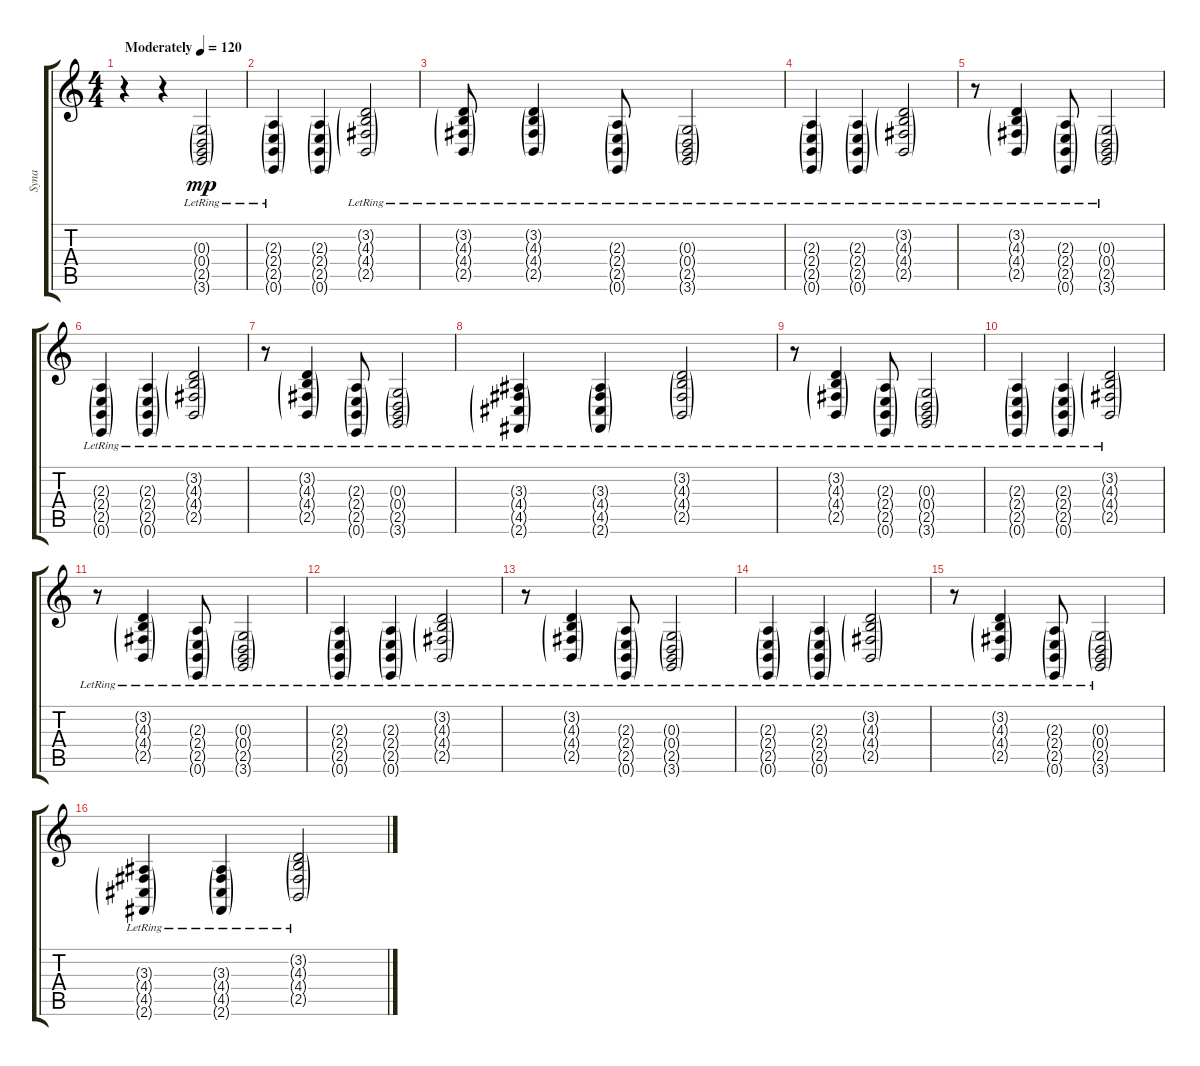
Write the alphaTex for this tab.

\track ("Syna" "Syna") {instrument synthstrings1}
\staff {score tabs}
\tuning (E4 B3 G3 D3 A2 E2) {hide}
\ts (4 4)
\tempo (120 "Moderately")
\clef g2
\ks c
r.4{dy mp instrument synthstrings1} r.4 (0.3{g lr} 0.4{g} 2.5{g} 3.6{g}).2 |
(2.3{g lr} 2.4{g} 2.5{g} 0.6{g}).4 (2.3{g} 2.4{g} 2.5{g} 0.6{g}).4 (3.2{g} 4.3{g lr} 4.4{g} 2.5{g}).2 |
(3.2{g lr} 4.3{g} 4.4{g} 2.5{g}).8 (3.2{g} 4.3{g lr} 4.4{g} 2.5{g}).4 (2.3{g lr} 2.4{g} 2.5{g} 0.6{g}).8 (0.3{g lr} 0.4{g} 2.5{g} 3.6{g}).2 |
(2.3{g lr} 2.4{g} 2.5{g} 0.6{g}).4 (2.3{g lr} 2.4{g} 2.5{g} 0.6{g}).4 (3.2{g} 4.3{g lr} 4.4{g} 2.5{g}).2 |
r.8 (3.2{g} 4.3{g lr} 4.4{g} 2.5{g}).4 (2.3{g lr} 2.4{g} 2.5{g} 0.6{g}).8 (0.3{g lr} 0.4{g} 2.5{g} 3.6{g}).2 |
(2.3{g lr} 2.4{g} 2.5{g} 0.6{g}).4 (2.3{g lr} 2.4{g} 2.5{g} 0.6{g}).4 (3.2{g} 4.3{g lr} 4.4{g} 2.5{g}).2 |
r.8 (3.2{g} 4.3{g} 4.4{g lr} 2.5{g}).4 (2.3{g} 2.4{g lr} 2.5{g} 0.6{g}).8 (0.3{g lr} 0.4{g lr} 2.5{g lr} 3.6{g lr}).2 |
(3.3{g lr} 4.4{g lr} 4.5{g lr} 2.6{g lr}).4 (3.3{g lr} 4.4{g lr} 4.5{g lr} 2.6{g lr}).4 (3.2{g lr} 4.3{g lr} 4.4{g lr} 2.5{g lr}).2 |
r.8 (3.2{g lr} 4.3{g lr} 4.4{g lr} 2.5{g lr}).4 (2.3{g lr} 2.4{g lr} 2.5{g lr} 0.6{g lr}).8 (0.3{g lr} 0.4{g lr} 2.5{g lr} 3.6{g lr}).2 |
(2.3{g lr} 2.4{g lr} 2.5{g lr} 0.6{g lr}).4 (2.3{g lr} 2.4{g lr} 2.5{g lr} 0.6{g lr}).4 (3.2{g lr} 4.3{g lr} 4.4{g lr} 2.5{g lr}).2 |
r.8 (3.2{g lr} 4.3{g lr} 4.4{g lr} 2.5{g lr}).4 (2.3{g lr} 2.4{g lr} 2.5{g lr} 0.6{g lr}).8 (0.3{g lr} 0.4{g lr} 2.5{g lr} 3.6{g lr}).2 |
(2.3{g lr} 2.4{g lr} 2.5{g lr} 0.6{g lr}).4 (2.3{g lr} 2.4{g lr} 2.5{g lr} 0.6{g lr}).4 (3.2{g lr} 4.3{g lr} 4.4{g lr} 2.5{g lr}).2 |
r.8 (3.2{g lr} 4.3{g lr} 4.4{g lr} 2.5{g lr}).4 (2.3{g lr} 2.4{g lr} 2.5{g lr} 0.6{g lr}).8 (0.3{g lr} 0.4{g lr} 2.5{g lr} 3.6{g lr}).2 |
(2.3{g lr} 2.4{g lr} 2.5{g lr} 0.6{g lr}).4 (2.3{g lr} 2.4{g lr} 2.5{g lr} 0.6{g lr}).4 (3.2{g lr} 4.3{g lr} 4.4{g lr} 2.5{g lr}).2 |
r.8 (3.2{g lr} 4.3{g lr} 4.4{g lr} 2.5{g lr}).4 (2.3{g lr} 2.4{g lr} 2.5{g lr} 0.6{g lr}).8 (0.3{g lr} 0.4{g lr} 2.5{g lr} 3.6{g lr}).2 |
(3.3{g lr} 4.4{g lr} 4.5{g lr} 2.6{g lr}).4 (3.3{g lr} 4.4{g lr} 4.5{g lr} 2.6{g lr}).4 (3.2{g lr} 4.3{g lr} 4.4{g lr} 2.5{g lr}).2
